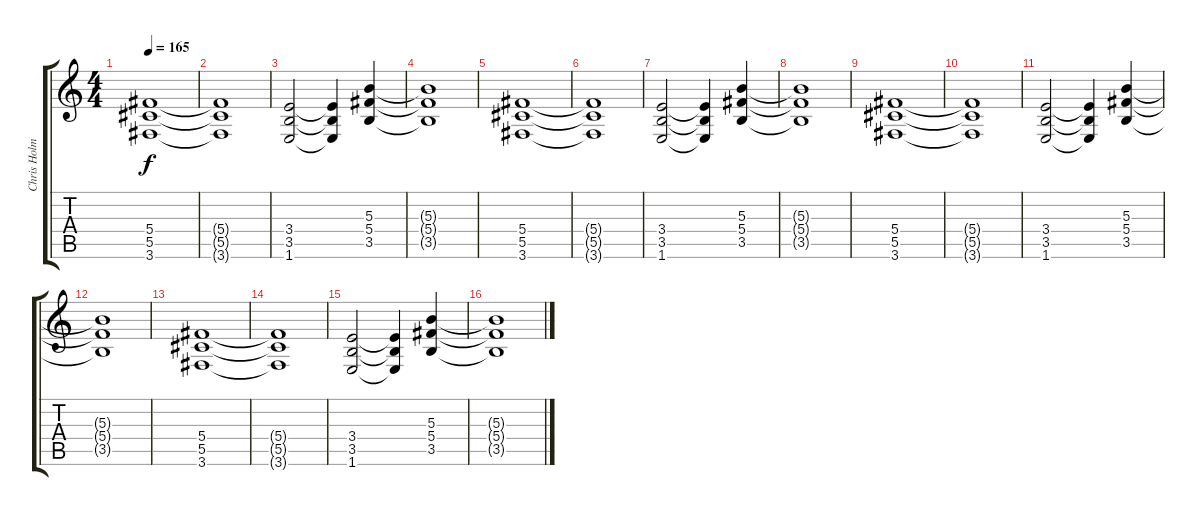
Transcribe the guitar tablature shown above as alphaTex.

\track ("Chris Holmes/Lead Guitar" "Chris Holm") {instrument electricguitarclean}
\staff {score tabs}
\tuning (Eb4 Bb3 Gb3 Db3 Ab2 Eb2) {hide}
\ts (4 4)
\tempo 165
\clef g2
\ks c
(5.4 5.5 3.6).1{dy f} |
(5.4{t} 5.5{t} 3.6{t}).1 |
(3.4 3.5 1.6).2 (3.4{t} 3.5{t} 1.6{t}).4 (5.3 5.4 3.5).4 |
(5.3{t} 5.4{t} 3.5{t}).1 |
(5.4 5.5 3.6).1{volume 13 instrument distortionguitar} |
(5.4{t} 5.5{t} 3.6{t}).1 |
(3.4 3.5 1.6).2 (3.4{t} 3.5{t} 1.6{t}).4 (5.3 5.4 3.5).4 |
(5.3{t} 5.4{t} 3.5{t}).1 |
(5.4 5.5 3.6).1 |
(5.4{t} 5.5{t} 3.6{t}).1 |
(3.4 3.5 1.6).2 (3.4{t} 3.5{t} 1.6{t}).4 (5.3 5.4 3.5).4 |
(5.3{t} 5.4{t} 3.5{t}).1 |
(5.4 5.5 3.6).1{volume 13 instrument distortionguitar} |
(5.4{t} 5.5{t} 3.6{t}).1 |
(3.4 3.5 1.6).2 (3.4{t} 3.5{t} 1.6{t}).4 (5.3 5.4 3.5).4 |
(5.3{t} 5.4{t} 3.5{t}).1
